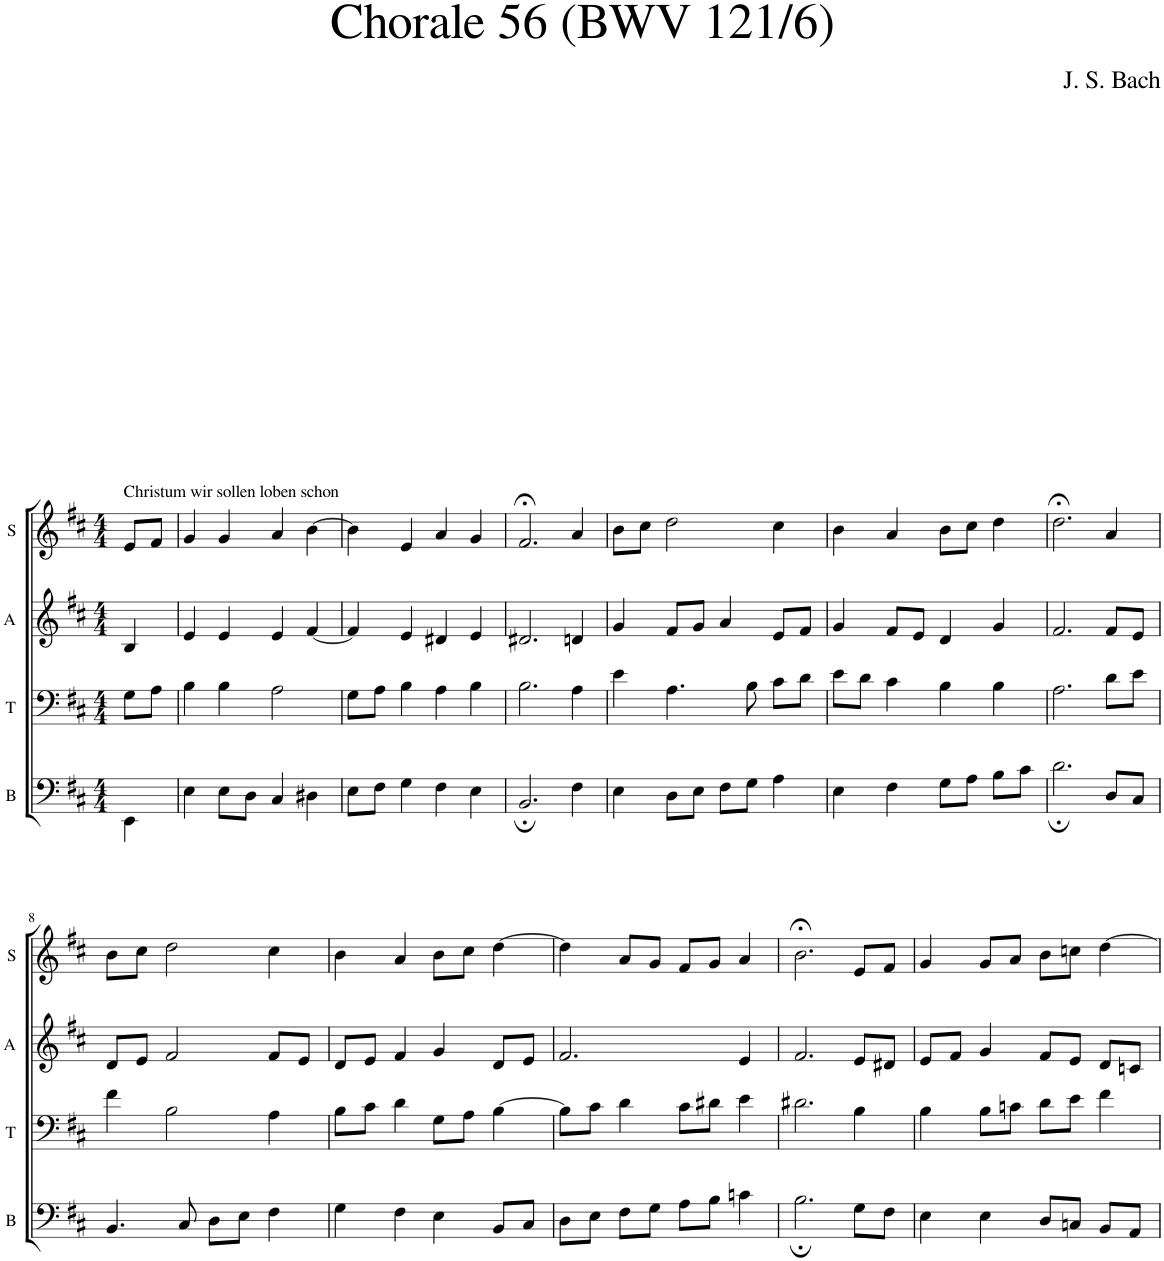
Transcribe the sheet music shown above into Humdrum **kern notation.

**kern	**kern	**kern	**kern
*part4	*part3	*part2	*part1
*staff4	*staff3	*staff2	*staff1
*I"B	*I"T	*I"A	*I"S
*I'B	*I'T	*I'A	*I'S
*clefF4	*clefF4	*clefG2	*clefG2
*k[f#c#]	*k[f#c#]	*k[f#c#]	*k[f#c#]
*M4/4	*M4/4	*M4/4	*M4/4
=1	=1	=1	=1
!	!	!	!LO:TX:a:t=Christum wir sollen loben schon
4EE\	8G\L	4B/	8e/L
.	8A\J	.	8f#/J
=2	=2	=2	=2
4E\	4B\	4e/	4g/
8E\L	4B\	4e/	4g/
8D\J	.	.	.
4C#/	2A\	4e/	4a/
4D#X\	.	[4f#/	[4b\
=3	=3	=3	=3
8E\L	8G\L	4f#/]	4b\]
8F#\J	8A\J	.	.
4G\	4B\	4e/	4e/
4F#\	4A\	4d#X/	4a/
4E\	4B\	4e/	4g/
=4	=4	=4	=4
2.BB;/	2.B\	2.d#X/	2.f#;</
4F#\	4A\	4dn/	4a/
=5	=5	=5	=5
4E\	4e\	4g/	8b\L
.	.	.	8cc#\J
8D\L	4.A\	8f#/L	2dd\
8E\J	.	8g/J	.
8F#\L	.	4a/	.
8G\J	8B\	.	.
4A\	8c#\L	8e/L	4cc#\
.	8d\J	8f#/J	.
=6	=6	=6	=6
4E\	8e\L	4g/	4b\
.	8d\J	.	.
4F#\	4c#\	8f#/L	4a/
.	.	8e/J	.
8G\L	4B\	4d/	8b\L
8A\J	.	.	8cc#\J
8B\L	4B\	4g/	4dd\
8c#\J	.	.	.
=7	=7	=7	=7
2.d;\	2.A\	2.f#/	2.dd;<\
8D/L	8d\L	8f#/L	4a/
8C#/J	8e\J	8e/J	.
!!LO:LB:g=z
=8	=8	=8	=8
4.BB/	4f#\	8d/L	8b\L
.	.	8e/J	8cc#\J
.	2B\	2f#/	2dd\
8C#/	.	.	.
8D\L	.	.	.
8E\J	.	.	.
4F#\	4A\	8f#/L	4cc#\
.	.	8e/J	.
=9	=9	=9	=9
4G\	8B\L	8d/L	4b\
.	8c#\J	8e/J	.
4F#\	4d\	4f#/	4a/
4E\	8G\L	4g/	8b\L
.	8A\J	.	8cc#\J
8BB/L	[4B\	8d/L	[4dd\
8C#/J	.	8e/J	.
=10	=10	=10	=10
8D\L	8B\L]	2.f#/	4dd\]
8E\J	8c#\J	.	.
8F#\L	4d\	.	8a/L
8G\J	.	.	8g/J
8A\L	8c#\L	.	8f#/L
8B\J	8d#X\J	.	8g/J
4cn\	4e\	4e/	4a/
=11	=11	=11	=11
2.B;\	2.d#X\	2.f#/	2.b;<\
8G\L	4B\	8e/L	8e/L
8F#\J	.	8d#X/J	8f#/J
=12	=12	=12	=12
4E\	4B\	8e/L	4g/
.	.	8f#/J	.
4E\	8B\L	4g/	8g/L
.	8cn\J	.	8a/J
8D/L	8d\L	8f#/L	8b\L
8Cn/J	8e\J	8e/J	8ccn\J
8BB/L	4f#\	8d/L	[4dd\
8AA/J	.	8cn/J	.
=	=	=	=
*-	*-	*-	*-
